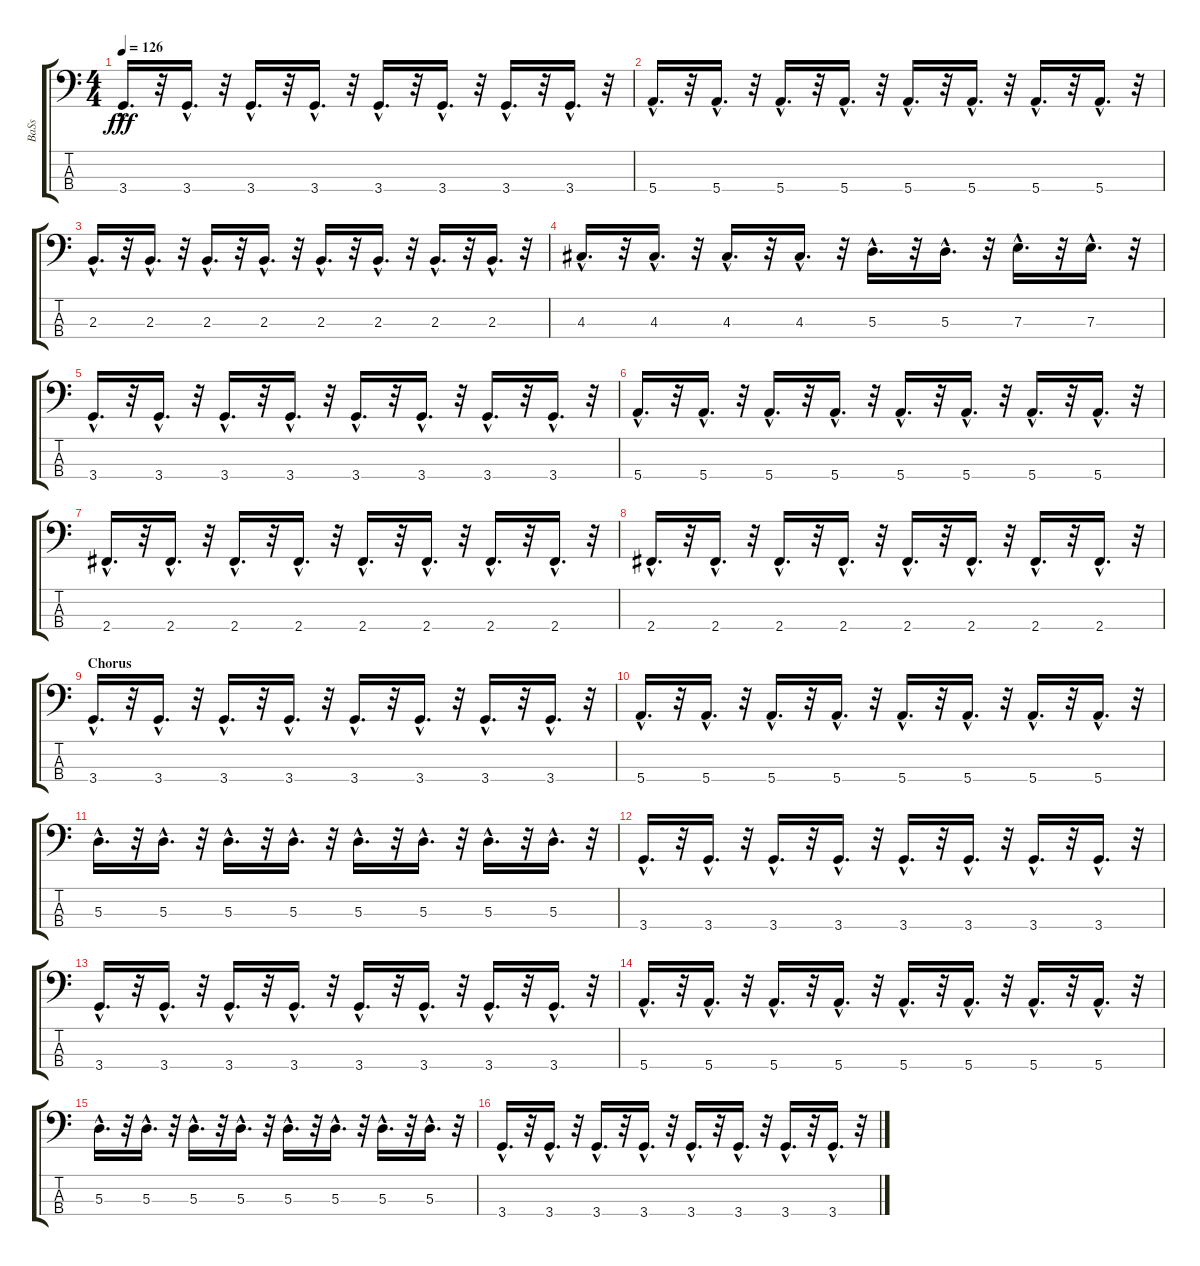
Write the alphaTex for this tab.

\track ("BaSs " "BaSs ") {instrument electricbasspick}
\staff {score tabs}
\tuning (G2 D2 A1 E1) {hide}
\ts (4 4)
\tempo 126
\clef f4
\ks c
3.4{hac}.16{d dy fff} r.32 3.4{hac}.16{d} r.32 3.4{hac}.16{d} r.32 3.4{hac}.16{d} r.32 3.4{hac}.16{d} r.32 3.4{hac}.16{d} r.32 3.4{hac}.16{d} r.32 3.4{hac}.16{d} r.32 |
5.4{hac}.16{d} r.32 5.4{hac}.16{d} r.32 5.4{hac}.16{d} r.32 5.4{hac}.16{d} r.32 5.4{hac}.16{d} r.32 5.4{hac}.16{d} r.32 5.4{hac}.16{d} r.32 5.4{hac}.16{d} r.32 |
2.3{hac}.16{d} r.32 2.3{hac}.16{d} r.32 2.3{hac}.16{d} r.32 2.3{hac}.16{d} r.32 2.3{hac}.16{d} r.32 2.3{hac}.16{d} r.32 2.3{hac}.16{d} r.32 2.3{hac}.16{d} r.32 |
4.3{hac}.16{d} r.32 4.3{hac}.16{d} r.32 4.3{hac}.16{d} r.32 4.3{hac}.16{d} r.32 5.3{hac}.16{d} r.32 5.3{hac}.16{d} r.32 7.3{hac}.16{d} r.32 7.3{hac}.16{d} r.32 |
3.4{hac}.16{d} r.32 3.4{hac}.16{d} r.32 3.4{hac}.16{d} r.32 3.4{hac}.16{d} r.32 3.4{hac}.16{d} r.32 3.4{hac}.16{d} r.32 3.4{hac}.16{d} r.32 3.4{hac}.16{d} r.32 |
5.4{hac}.16{d} r.32 5.4{hac}.16{d} r.32 5.4{hac}.16{d} r.32 5.4{hac}.16{d} r.32 5.4{hac}.16{d} r.32 5.4{hac}.16{d} r.32 5.4{hac}.16{d} r.32 5.4{hac}.16{d} r.32 |
2.4{hac}.16{d} r.32 2.4{hac}.16{d} r.32 2.4{hac}.16{d} r.32 2.4{hac}.16{d} r.32 2.4{hac}.16{d} r.32 2.4{hac}.16{d} r.32 2.4{hac}.16{d} r.32 2.4{hac}.16{d} r.32 |
2.4{hac}.16{d} r.32 2.4{hac}.16{d} r.32 2.4{hac}.16{d} r.32 2.4{hac}.16{d} r.32 2.4{hac}.16{d} r.32 2.4{hac}.16{d} r.32 2.4{hac}.16{d} r.32 2.4{hac}.16{d} r.32 |
\section ("" "Chorus")
3.4{hac}.16{d} r.32 3.4{hac}.16{d} r.32 3.4{hac}.16{d} r.32 3.4{hac}.16{d} r.32 3.4{hac}.16{d} r.32 3.4{hac}.16{d} r.32 3.4{hac}.16{d} r.32 3.4{hac}.16{d} r.32 |
5.4{hac}.16{d} r.32 5.4{hac}.16{d} r.32 5.4{hac}.16{d} r.32 5.4{hac}.16{d} r.32 5.4{hac}.16{d} r.32 5.4{hac}.16{d} r.32 5.4{hac}.16{d} r.32 5.4{hac}.16{d} r.32 |
5.3{hac}.16{d} r.32 5.3{hac}.16{d} r.32 5.3{hac}.16{d} r.32 5.3{hac}.16{d} r.32 5.3{hac}.16{d} r.32 5.3{hac}.16{d} r.32 5.3{hac}.16{d} r.32 5.3{hac}.16{d} r.32 |
3.4{hac}.16{d} r.32 3.4{hac}.16{d} r.32 3.4{hac}.16{d} r.32 3.4{hac}.16{d} r.32 3.4{hac}.16{d} r.32 3.4{hac}.16{d} r.32 3.4{hac}.16{d} r.32 3.4{hac}.16{d} r.32 |
3.4{hac}.16{d} r.32 3.4{hac}.16{d} r.32 3.4{hac}.16{d} r.32 3.4{hac}.16{d} r.32 3.4{hac}.16{d} r.32 3.4{hac}.16{d} r.32 3.4{hac}.16{d} r.32 3.4{hac}.16{d} r.32 |
5.4{hac}.16{d} r.32 5.4{hac}.16{d} r.32 5.4{hac}.16{d} r.32 5.4{hac}.16{d} r.32 5.4{hac}.16{d} r.32 5.4{hac}.16{d} r.32 5.4{hac}.16{d} r.32 5.4{hac}.16{d} r.32 |
5.3{hac}.16{d} r.32 5.3{hac}.16{d} r.32 5.3{hac}.16{d} r.32 5.3{hac}.16{d} r.32 5.3{hac}.16{d} r.32 5.3{hac}.16{d} r.32 5.3{hac}.16{d} r.32 5.3{hac}.16{d} r.32 |
3.4{hac}.16{d} r.32 3.4{hac}.16{d} r.32 3.4{hac}.16{d} r.32 3.4{hac}.16{d} r.32 3.4{hac}.16{d} r.32 3.4{hac}.16{d} r.32 3.4{hac}.16{d} r.32 3.4{hac}.16{d} r.32
